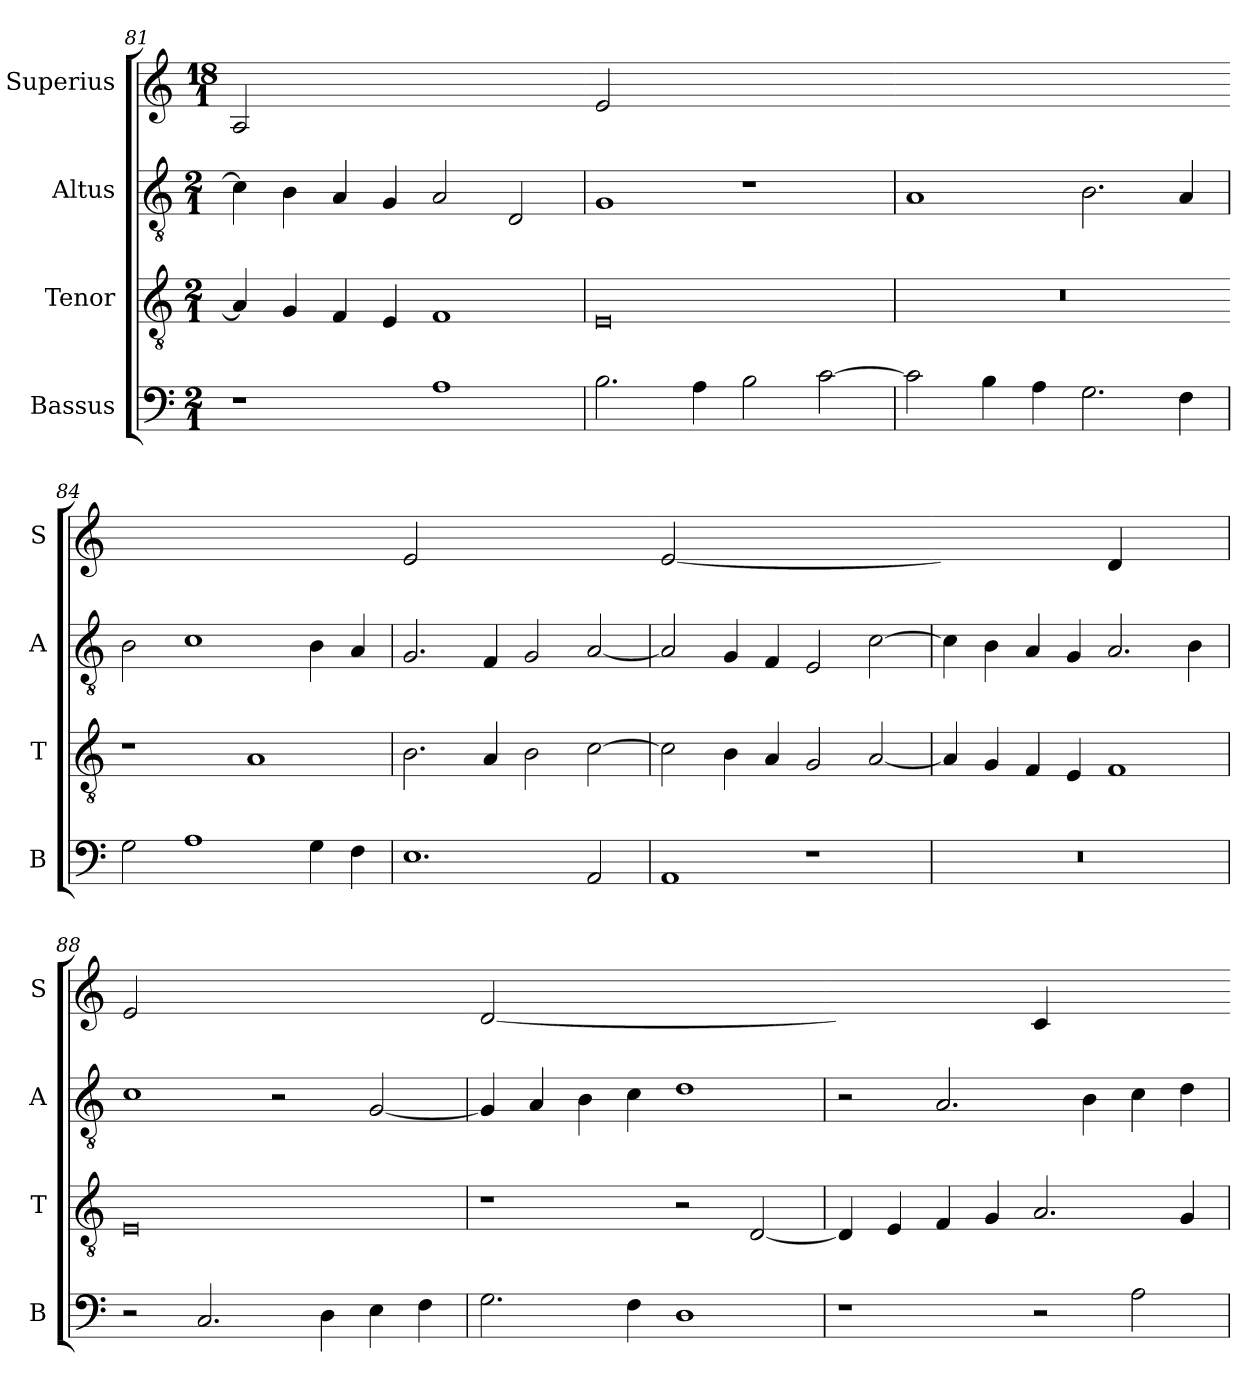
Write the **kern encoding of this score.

**kern	**kern	**kern	**kern
*part4	*part3	*part2	*part1
*staff4	*staff3	*staff2	*staff1
*I"Bassus	*I"Tenor	*I"Altus	*I"Superius
*I'B	*I'T	*I'A	*I'S
*clefF4	*clefGv2	*clefGv2	*clefG2
*k[]	*k[]	*k[]	*k[]
*M2/1	*M2/1	*M2/1	*M18/1
=81	=81	=81	=81
!	!	!	!LO:N:vis=2
1r	4A/]	4c\]	0A
.	4G/	4B\	.
.	4F/	4A/	.
.	4E/	4G/	.
1A	1F	2A/	.
.	.	2D/	.
=82	=82	=82	=82-
!	!	!	!LO:N:vis=2
2.B\	0E	1G	[y0e
4A\	.	.	.
2B\	.	1r	.
[2c\	.	.	.
=83	=83	=83	=83-
!	!	!	!LO:N:vis=2
2c\]	0r	1A	0eyy_
4B\	.	.	.
4A\	.	.	.
2.G\	.	2.B\	.
4F\	.	4A/	.
=84	=84	=84	=84-
!	!	!	!LO:N:vis=2
2G\	1r	2B\	0eyy]
1A	.	1c	.
.	1A	.	.
4G\	.	4B\	.
4F\	.	4A/	.
=85	=85	=85	=85-
!	!	!	!LO:N:vis=2
1.E	2.B\	2.G/	0e
.	4A/	4F/	.
.	2B\	2G/	.
2AA/	[2c\	[2A/	.
=86	=86	=86	=86-
!	!	!	!LO:N:vis=2
1AA	2c\]	2A/]	[0e
.	4B\	4G/	.
.	4A/	4F/	.
1r	2G/	2E/	.
.	[2A/	[2c\	.
=87	=87	=87	=87-
!	!	!	!LO:N:vis=4
0r	4A/]	4c\]	1eyy]
.	4G/	4B\	.
.	4F/	4A/	.
.	4E/	4G/	.
!	!	!	!LO:N:vis=4
.	1F	2.A/	1d
.	.	4B\	.
=88	=88	=88	=88
!	!	!	!LO:N:vis=2
2r	0E	1c	0e
2.C/	.	.	.
.	.	2r	.
4D\	.	.	.
4E\	.	[2G/	.
4F\	.	.	.
=89	=89	=89	=89-
!	!	!	!LO:N:vis=2
2.G\	1r	4G/]	[0d
.	.	4A/	.
.	.	4B\	.
4F\	.	4c\	.
1D	2r	1d	.
.	[2D/	.	.
=90	=90	=90	=90-
!	!	!	!LO:N:vis=4
1r	4D/]	2r	1dyy]
.	4E/	.	.
.	4F/	2.A/	.
.	4G/	.	.
!	!	!	!LO:N:vis=4
2r	2.A/	.	1c
.	.	4B\	.
2A\	.	4c\	.
.	4G/	4d\	.
=	=	=	=-
*-	*-	*-	*-
